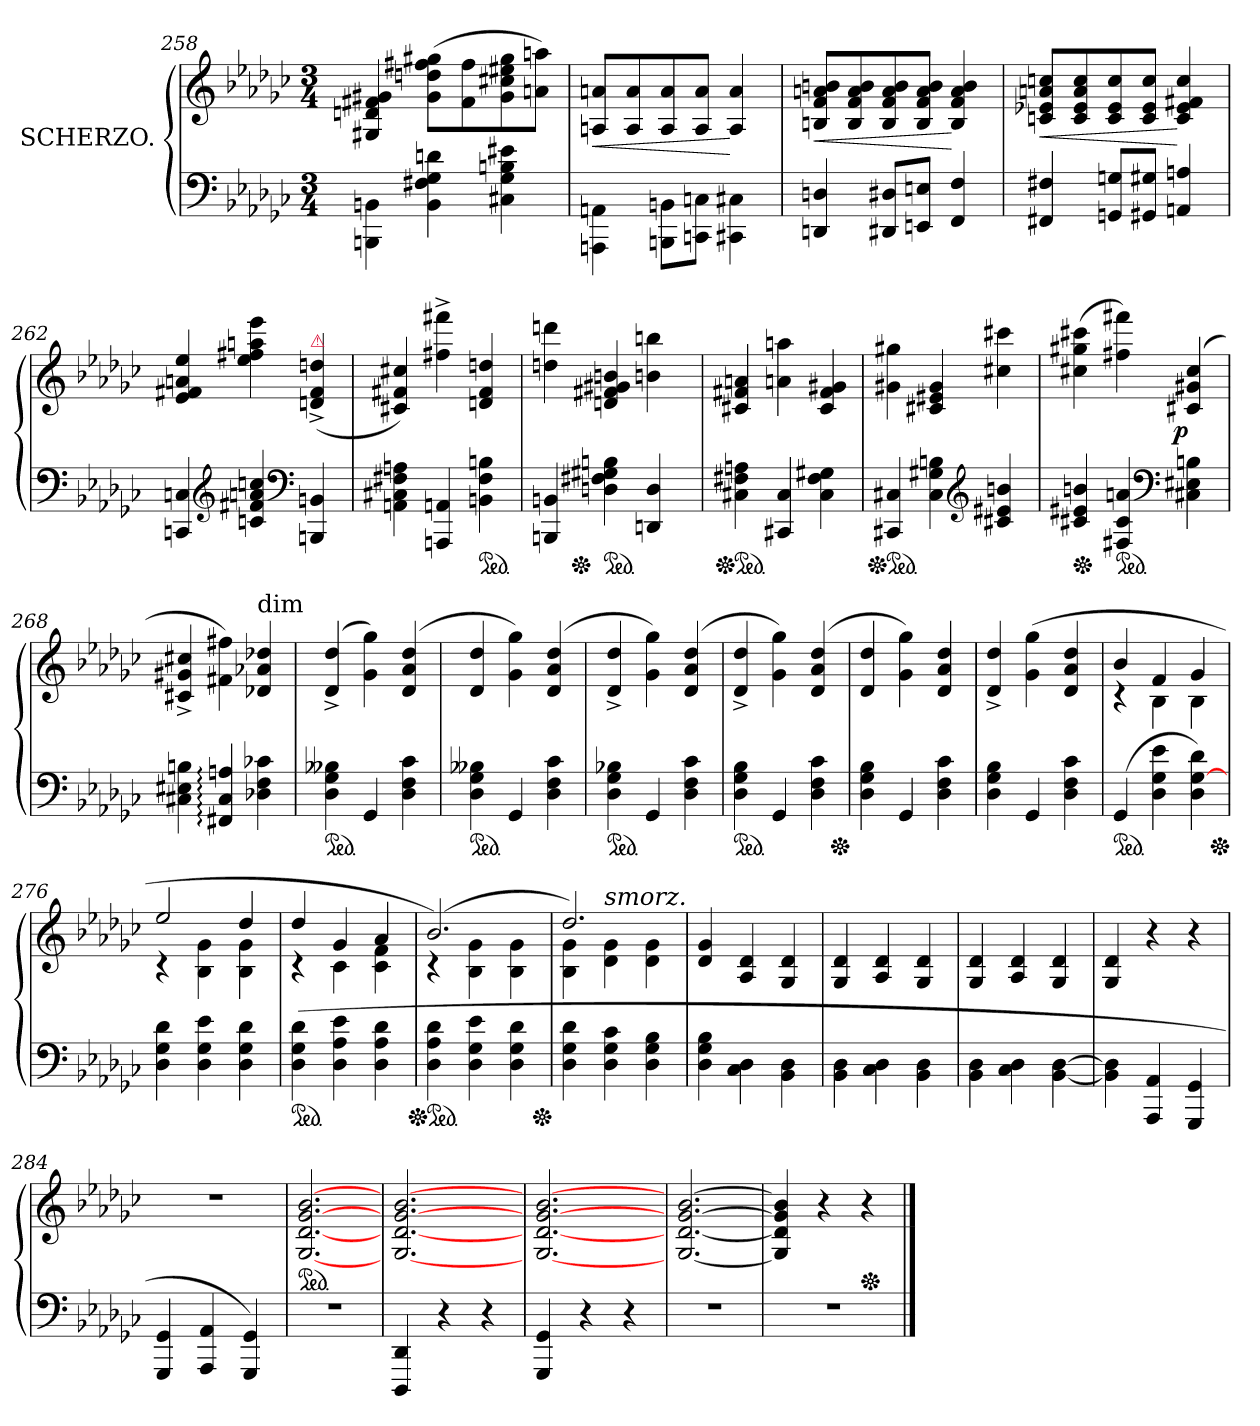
**kern	**kern	**dynam
*part1	*part1	*part1
*staff2	*staff1	*staff1/2
*I"SCHERZO.	*	*
*clefF4	*clefG2	*
*k[b-e-a-d-g-c-]	*k[b-e-a-d-g-c-]	*
*M3/4	*M3/4	*
=258	=258	=258
4BBBn\ 4BBn\	4G#X 4dn 4f#X 4g#X	.
4BB 4F#X 4G- 4dn	(>8g# 8ddn 8ff#X 8gg#XL	.
.	8f# 8ff#	.
4C#X 4G- 4Bn 4e#X	8g# 8cc#X 8ee#X 8gg#	.
.	8an 8aanJ)	.
=259	=259	=259
4AAAn\ 4AAn\	8An/ 8an/L	<
.	8A/ 8a/	.
8BBBn\ 8BBn\L	8A/ 8a/	.
8CCn\ 8Cn\J	8A/ 8a/J	.
4CC#X\ 4C#X\	4A/ 4a/	[
=260	=260	=260
4DDn/ 4Dn/	8Bn 8f 8an 8bnL	<
.	8B 8f 8a 8b	.
8DD#X/ 8D#X/L	8B 8f 8a 8b	.
8EEn 8EnJ	8B 8f 8a 8bJ	.
4FF/ 4F/	4B 4f 4a 4b	[
=261	=261	=261
4FF#X/ 4F#X/	8cn 8e-X 8an 8ccnL	<
.	8c 8e- 8a 8cc	.
8GGn/ 8Gn/L	8c 8e- 8cc	.
8GG#X 8G#XJ	8c 8e- 8ccJ	.
4AAn/ 4An/	4c 4e- 4f#X 4cc	[
=262	=262	=262
4CCn 4Cn	4e-/ 4f#X/ 4an/ 4ee-/	.
*clefG2	*	*
4cn 4f#X 4an 4ccn	4ee- 4ff#X 4aan 4eee-	.
*clefF4	*	*
!	!LO:TX:a:color=crimson:t=⚠	!
4BBBn 4BBn	(>4dn^</ 4f#^</ 4ddn^</	.
=263	=263	=263
4AAn 4C#X 4F#X 4An	4c#X/ 4f#X/ 4cc#X/)	.
4AAAn/ 4AAn/	4ff#X^< 4fff#X^<	.
*ped	*	*
4BBn 4F# 4Bn	4dn/ 4f#/ 4ddn/	.
=264	=264	=264
*	*^	*
4BBBn/ 4BBn/	4ddn 4dddn	8ryy	.
*Xped	*	*	*
.	.	2ryy	.
*ped	*	*	*
4Dn 4F#X 4G#X 4Bn	4dn 4f#X 4g#X 4bn	.	.
4DDn/ 4D/	4bn 4bbn	.	.
.	.	8ryy	.
*	*v	*v	*
=265	=265	=265
*Xped	*	*
*ped	*	*
4C#X 4F#X 4An	4c#X 4f#X 4an	.
4CC#X/ 4C#/	4an\ 4aan\	.
4C# 4F# 4G#X	4c# 4f# 4g#X	.
=266	=266	=266
*Xped	*	*
*ped	*	*
4CC#X/ 4C#X/	4g#X 4gg#X	.
4C# 4G#X 4Bn	4c#X 4e#X 4g#	.
*clefG2	*	*
4c#X 4e#X 4bn	4cc#X 4ccc#X	.
=267	=267	=267
*Xped	*	*
4c#X 4e#X 4bn	(>4cc#X 4gg#X 4ccc#X	.
*ped	*	*
4F#X 4c# 4an	4ff#X 4fff#X)	.
*clefF4	*	*
!	!	!LO:DY:rj
4C#X 4E#X 4Bn	(>4c#X 4g#X 4cc#	p
=268	=268	=268
4C#X 4E#X 4Bn	4c#X^ 4g#X^ 4cc#X^	.
4FF#X:/ 4C#:/ 4An:/	4f#X\ 4ff#X\)	.
!	!LO:TX:a:t=dim	!
4D-X 4F 4c-X	4d-X 4a-X 4dd-X	.
=269	=269	=269
*ped	*	*
4D- 4G- 4B--X	(>4d-^</ 4dd-^</	.
4GG-/	4g- 4gg-)	.
4D- 4F 4c-	(>4d-/ 4a-/ 4dd-/	.
=270	=270	=270
*ped	*	*
4D- 4G- 4B--X	4d-/ 4dd-/	.
4GG-/	4g-\ 4gg-\)	.
4D- 4F 4c-	(>4d-/ 4a-/ 4dd-/	.
=271	=271	=271
*ped	*	*
4D- 4G- 4B-X	4d-^</ 4dd-^</	.
4GG-/	4g-\ 4gg-\)	.
4D- 4F 4c-	(>4d-/ 4a-/ 4dd-/	.
=272	=272	=272
*ped	*	*
4D- 4G- 4B-	4d-^</ 4dd-^</	.
4GG-/	4g-\ 4gg-\)	.
4D- 4F 4c-	(>4d-/ 4a-/ 4dd-/	.
*Xped	*	*
=273	=273	=273
4D- 4G- 4B-	4d-/ 4dd-/	.
4GG-/	4g-\ 4gg-\)	.
4D- 4F 4c-	4d-/ 4a-/ 4dd-/	.
=274	=274	=274
4D- 4G- 4B-	4d-^</ 4dd-^</	.
4GG-/	(>4g-\ 4gg-\	.
4D- 4F 4c-	4d-/ 4a-/ 4dd-/	.
=275	=275	=275
*	*^	*
*ped	*	*	*
(>4GG-/	4b-	4rc	.
4D- 4G- 4e-	4f/	4B-	.
4D- [4G- 4d-)	4g-/	4B-	.
*Xped	*	*	*
=276	=276	=276	=276
4D- 4G- 4d-	2ee-	4rc	.
4D- 4G- 4e-	.	4B- 4g-	.
4D- 4G- 4d-	4dd-	4B- 4g-	.
=277	=277	=277	=277
*ped	*	*	*
(>4D- 4G- 4d-	4dd-	4rc	.
4D- 4A- 4e-	4g-	4c-	.
4D- 4A- 4d-	4a-	4c- 4f	.
=278	=278	=278	=278
*Xped	*	*	*
*ped	*	*	*
4D- 4A- 4d-	(>2.b-)	4rc	.
4D- 4G- 4e-	.	4B- 4g-	.
4D- 4G- 4d-	.	4B- 4g-	.
*Xped	*	*	*
=279	=279	=279	=279
4D- 4G- 4d-	2.dd-)	4B- 4g-	.
!	!	!LO:TX:a:i:t=smorz.	!
4D- 4G- 4c-	.	4d- 4g-	.
4D- 4G- 4B-	.	4d- 4g-	.
*	*v	*v	*
=280	=280	=280
4D- 4G- 4B-	4d-/ 4g-/	.
4C-\ 4D-\	4A-/ 4d-/	.
4BB-\ 4D-\	4G-/ 4d-/	.
=281	=281	=281
4BB-\ 4D-\	4G-/ 4d-/	.
4C-\ 4D-\	4A-/ 4d-/	.
4BB-\ 4D-\	4G-/ 4d-/	.
=282	=282	=282
4BB-\ 4D-\	4G-/ 4d-/	.
4C-\ 4D-\	4A-/ 4d-/	.
[4BB-\ [4D-\	4G-/ 4d-/	.
=283	=283	=283
4BB-]\ 4D-]\	4G-/ 4d-/	.
4AAA-/ 4AA-/	4r	.
4GGG-/ 4GG-/	4r	.
=284	=284	=284
4GGG-/ 4GG-/	2.rdd	.
4AAA-/ 4AA-/	.	.
4GGG-/ 4GG-/)	.	.
=285	=285	=285
*	*ped	*
2.rF	[<2.G- [<2.d- [>2.g- [>2.b-	.
=286	=286	=286
4DDD- 4DD-	[<2.G- [<2.d- [>2.g- [>2.b-	.
4r	.	.
4r	.	.
=287	=287	=287
4GGG- 4GG-	[<2.G- [<2.d- [>2.g- [>2.b-	.
4r	.	.
4r	.	.
=288	=288	=288
2.rF	[2.G- [2.d- [2.g- [2.b-	.
=289	=289	=289
2.rF	4G-] 4d-] 4g-] 4b-]	.
.	4r	.
*	*Xped	*
.	4r	.
==	==	==
*-	*-	*-
